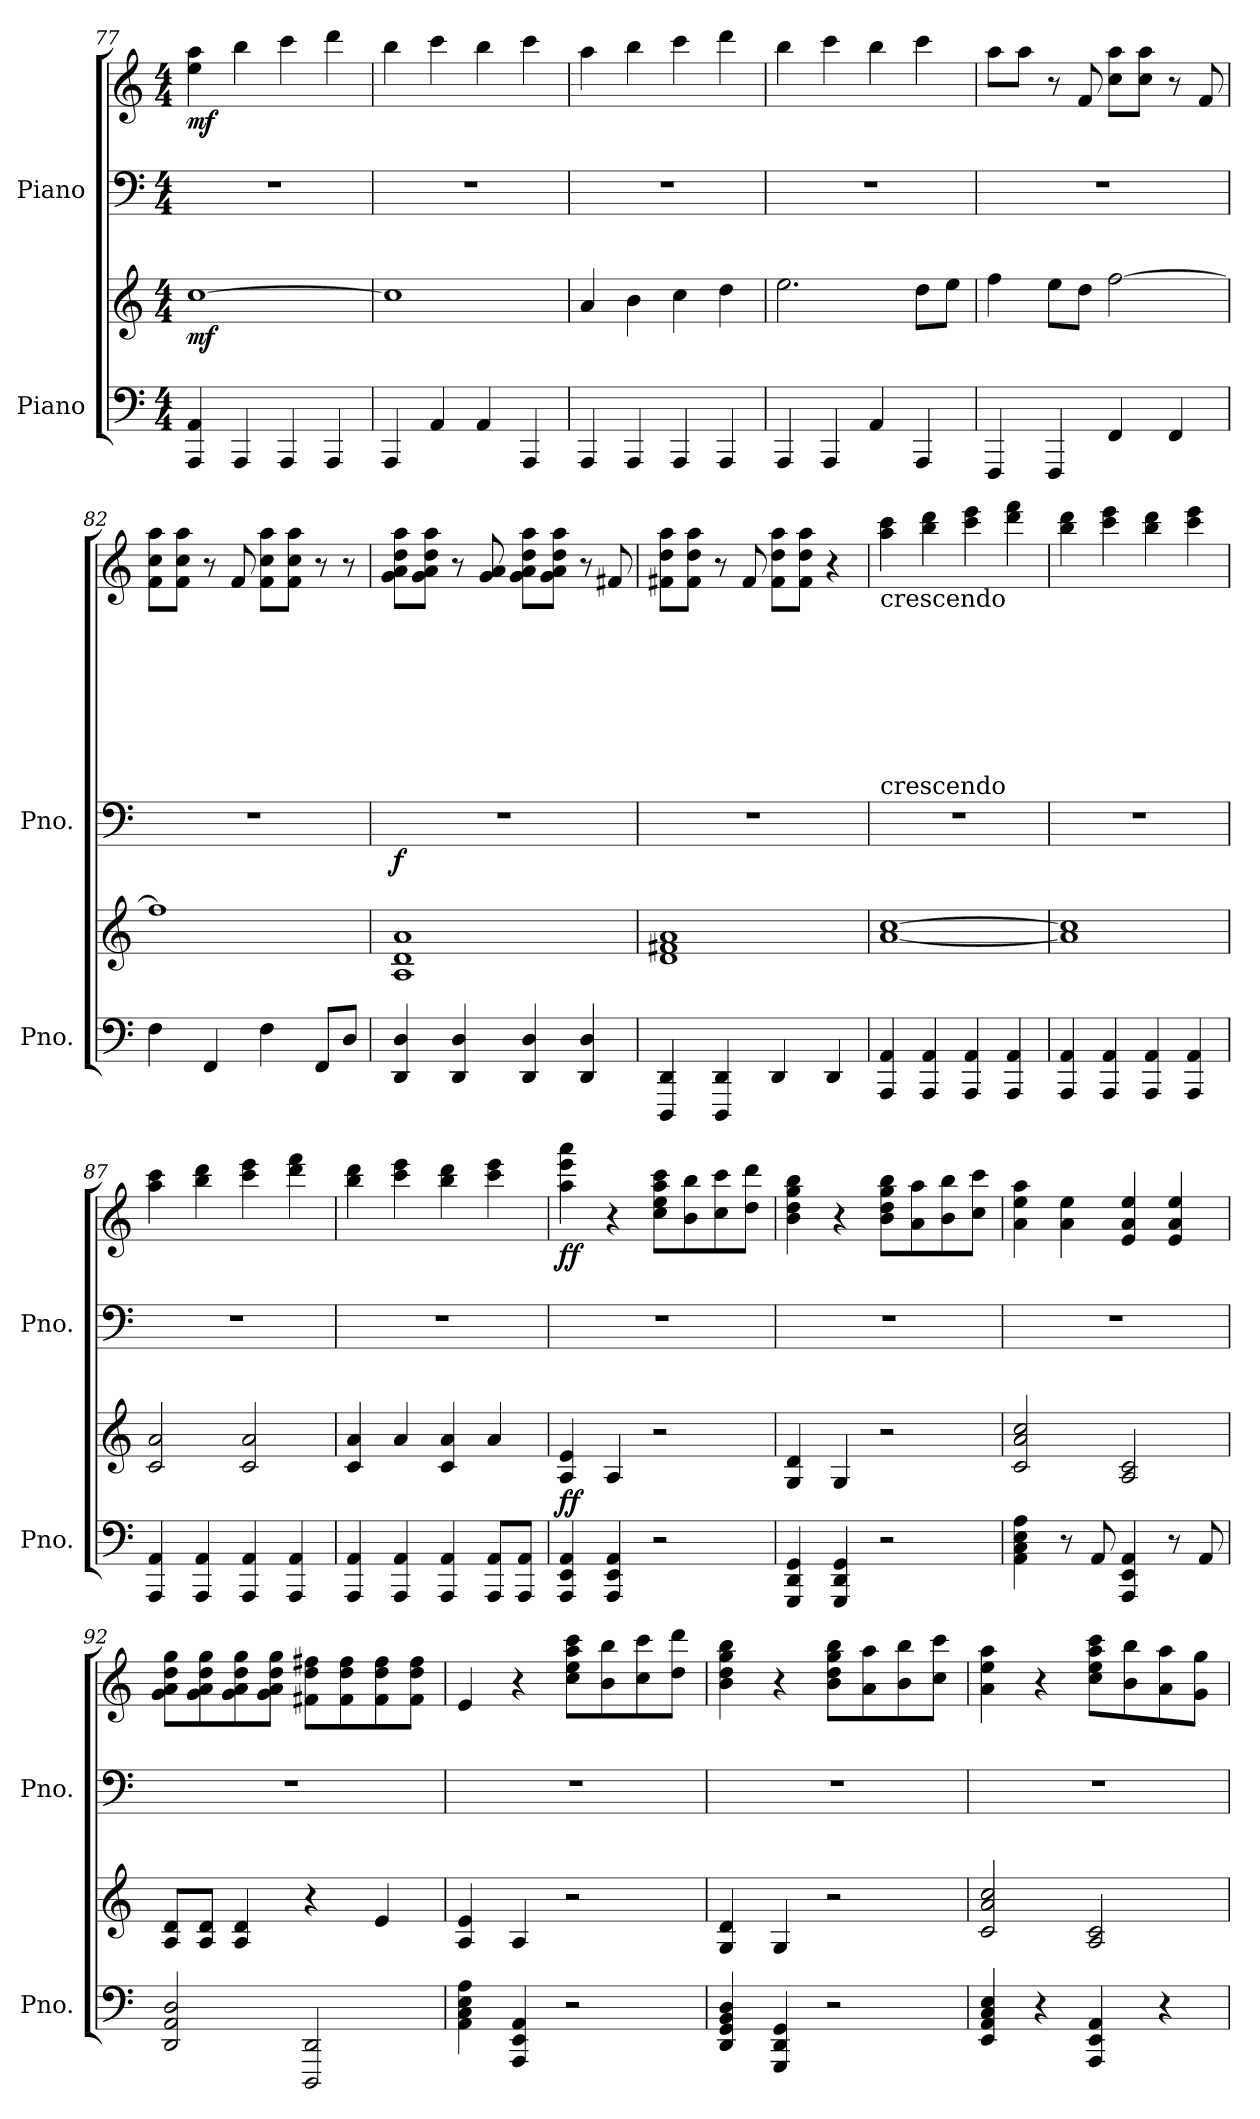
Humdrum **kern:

**kern	**kern	**dynam	**kern	**kern	**dynam
*part2	*part2	*part2	*part1	*part1	*part1
*staff4	*staff3	*staff3/4	*staff2	*staff1	*staff1/2
*I"Piano	*	*	*I"Piano	*	*
*I'Pno.	*	*	*I'Pno.	*	*
!!LO:LB:g=z
*clefF4	*clefG2	*	*clefF4	*clefG2	*
*k[]	*k[]	*	*k[]	*k[]	*
*C:	*C:	*	*C:	*C:	*
*M4/4	*M4/4	*	*M4/4	*M4/4	*
=77	=77	=77	=77	=77	=77
!	!	!LO:DY:b	!	!	!LO:DY:b
4AAA/ 4AA/	[1cc	mf	1r	4ee\ 4aa\	mf
4AAA/	.	.	.	4bb\	.
4AAA/	.	.	.	4ccc\	.
4AAA/	.	.	.	4ddd\	.
=78	=78	=78	=78	=78	=78
4AAA/	1cc]	.	1r	4bb\	.
4AA/	.	.	.	4ccc\	.
4AA/	.	.	.	4bb\	.
4AAA/	.	.	.	4ccc\	.
=79	=79	=79	=79	=79	=79
4AAA/	4a/	.	1r	4aa\	.
4AAA/	4b\	.	.	4bb\	.
4AAA/	4cc\	.	.	4ccc\	.
4AAA/	4dd\	.	.	4ddd\	.
=80	=80	=80	=80	=80	=80
4AAA/	2.ee\	.	1r	4bb\	.
4AAA/	.	.	.	4ccc\	.
4AA/	.	.	.	4bb\	.
4AAA/	8dd\L	.	.	4ccc\	.
.	8ee\J	.	.	.	.
=81	=81	=81	=81	=81	=81
4FFF/	4ff\	.	1r	8aa\L	.
.	.	.	.	8aa\J	.
4FFF/	8ee\L	.	.	8r	.
.	8dd\J	.	.	8f/	.
4FF/	[2ff\	.	.	8cc\ 8aa\L	.
.	.	.	.	8cc\ 8aa\J	.
4FF/	.	.	.	8r	.
.	.	.	.	8f/	.
=82	=82	=82	=82	=82	=82
4F\	1ff]	.	1r	8f\ 8cc\ 8aa\L	.
.	.	.	.	8f\ 8cc\ 8aa\J	.
4FF/	.	.	.	8r	.
.	.	.	.	8f/	.
4F\	.	.	.	8f\ 8cc\ 8aa\L	.
.	.	.	.	8f\ 8cc\ 8aa\J	.
8FF/L	.	.	.	8r	.
8D/J	.	.	.	8r	.
!!LO:LB:g=z
=83	=83	=83	=83	=83	=83
!	!	!	!	!	!LO:DY:b=2
4DD/ 4D/	1A 1d 1a	.	1r	8g\ 8a\ 8dd\ 8aa\L	f
.	.	.	.	8g\ 8a\ 8dd\ 8aa\J	.
4DD/ 4D/	.	.	.	8r	.
.	.	.	.	8g/ 8a/	.
4DD/ 4D/	.	.	.	8g\ 8a\ 8dd\ 8aa\L	.
.	.	.	.	8g\ 8a\ 8dd\ 8aa\J	.
4DD/ 4D/	.	.	.	8r	.
.	.	.	.	8f#X/	.
=84	=84	=84	=84	=84	=84
4DDD/ 4DD/	1d 1f#X 1a	.	1r	8f#X\ 8dd\ 8aa\L	.
.	.	.	.	8f#\ 8dd\ 8aa\J	.
4DDD/ 4DD/	.	.	.	8r	.
.	.	.	.	8f#/	.
4DD/	.	.	.	8f#\ 8dd\ 8aa\L	.
.	.	.	.	8f#\ 8dd\ 8aa\J	.
4DD/	.	.	.	4r	.
=85	=85	=85	=85	=85	=85
*	*^	*	*	*	*
!	!	!	!	!	!LO:TX:b:t=crescendo\n\n\n\n\n\n\n\ncrescendo	!
4AAA/ 4AA/	[1cc	[1a	.	1r	4aa\ 4ccc\	.
4AAA/ 4AA/	.	.	.	.	4bb\ 4ddd\	.
4AAA/ 4AA/	.	.	.	.	4ccc\ 4eee\	.
4AAA/ 4AA/	.	.	.	.	4ddd\ 4fff\	.
=86	=86	=86	=86	=86	=86	=86
4AAA/ 4AA/	1cc]	1a]	.	1r	4bb\ 4ddd\	.
4AAA/ 4AA/	.	.	.	.	4ccc\ 4eee\	.
4AAA/ 4AA/	.	.	.	.	4bb\ 4ddd\	.
4AAA/ 4AA/	.	.	.	.	4ccc\ 4eee\	.
*	*v	*v	*	*	*	*
=87	=87	=87	=87	=87	=87
4AAA/ 4AA/	2c/ 2a/	.	1r	4aa\ 4ccc\	.
4AAA/ 4AA/	.	.	.	4bb\ 4ddd\	.
4AAA/ 4AA/	2c/ 2a/	.	.	4ccc\ 4eee\	.
4AAA/ 4AA/	.	.	.	4ddd\ 4fff\	.
!!LO:PB:g=z
=88	=88	=88	=88	=88	=88
4AAA/ 4AA/	4c/ 4a/	.	1r	4bb\ 4ddd\	.
4AAA/ 4AA/	4a/	.	.	4ccc\ 4eee\	.
4AAA/ 4AA/	4c/ 4a/	.	.	4bb\ 4ddd\	.
8AAA/ 8AA/L	4a/	.	.	4ccc\ 4eee\	.
8AAA/ 8AA/J	.	.	.	.	.
=89	=89	=89	=89	=89	=89
!	!	!LO:DY:a=2	!	!	!LO:DY:b
4AAA/ 4EE/ 4AA/	4A/ 4e/	ff	1r	4aa\ 4eee\ 4aaa\	ff
4AAA/ 4EE/ 4AA/	4A/	.	.	4r	.
2r	2r	.	.	8cc\ 8ee\ 8aa\ 8ccc\L	.
.	.	.	.	8b\ 8bb\	.
.	.	.	.	8cc\ 8ccc\	.
.	.	.	.	8dd\ 8ddd\J	.
=90	=90	=90	=90	=90	=90
4GGG/ 4DD/ 4GG/	4G/ 4d/	.	1r	4b\ 4dd\ 4gg\ 4bb\	.
4GGG/ 4DD/ 4GG/	4G/	.	.	4r	.
2r	2r	.	.	8b\ 8dd\ 8gg\ 8bb\L	.
.	.	.	.	8a\ 8aa\	.
.	.	.	.	8b\ 8bb\	.
.	.	.	.	8cc\ 8ccc\J	.
=91	=91	=91	=91	=91	=91
4AA\ 4C\ 4E\ 4A\	2c/ 2a/ 2cc/	.	1r	4a\ 4ee\ 4aa\	.
8r	.	.	.	4a\ 4ee\	.
8AA/	.	.	.	.	.
4AAA/ 4EE/ 4AA/	2A/ 2c/	.	.	4e/ 4a/ 4ee/	.
8r	.	.	.	4e/ 4a/ 4ee/	.
8AA/	.	.	.	.	.
=92	=92	=92	=92	=92	=92
2DD/ 2AA/ 2D/	8A/ 8d/L	.	1r	8g\ 8a\ 8dd\ 8gg\L	.
.	8A/ 8d/J	.	.	8g\ 8a\ 8dd\ 8gg\	.
.	4A/ 4d/	.	.	8g\ 8a\ 8dd\ 8gg\	.
.	.	.	.	8g\ 8a\ 8dd\ 8gg\J	.
2DDD/ 2DD/	4r	.	.	8f#X\ 8dd\ 8ff#X\L	.
.	.	.	.	8f#\ 8dd\ 8ff#\	.
.	4e/	.	.	8f#\ 8dd\ 8ff#\	.
.	.	.	.	8f#\ 8dd\ 8ff#\J	.
!!LO:LB:g=z
=93	=93	=93	=93	=93	=93
4AA\ 4C\ 4E\ 4A\	4A/ 4e/	.	1r	4e/	.
4AAA/ 4EE/ 4AA/	4A/	.	.	4r	.
2r	2r	.	.	8cc\ 8ee\ 8aa\ 8ccc\L	.
.	.	.	.	8b\ 8bb\	.
.	.	.	.	8cc\ 8ccc\	.
.	.	.	.	8dd\ 8ddd\J	.
=94	=94	=94	=94	=94	=94
4DD/ 4GG/ 4BB/ 4D/	4G/ 4d/	.	1r	4b\ 4dd\ 4gg\ 4bb\	.
4GGG/ 4DD/ 4GG/	4G/	.	.	4r	.
2r	2r	.	.	8b\ 8dd\ 8gg\ 8bb\L	.
.	.	.	.	8a\ 8aa\	.
.	.	.	.	8b\ 8bb\	.
.	.	.	.	8cc\ 8ccc\J	.
=95	=95	=95	=95	=95	=95
4EE/ 4AA/ 4C/ 4E/	2c/ 2a/ 2cc/	.	1r	4a\ 4ee\ 4aa\	.
4r	.	.	.	4r	.
4AAA/ 4EE/ 4AA/	2A/ 2c/	.	.	8cc\ 8ee\ 8aa\ 8ccc\L	.
.	.	.	.	8b\ 8bb\	.
4r	.	.	.	8a\ 8aa\	.
.	.	.	.	8g\ 8gg\J	.
=	=	=	=	=	=
*-	*-	*-	*-	*-	*-
